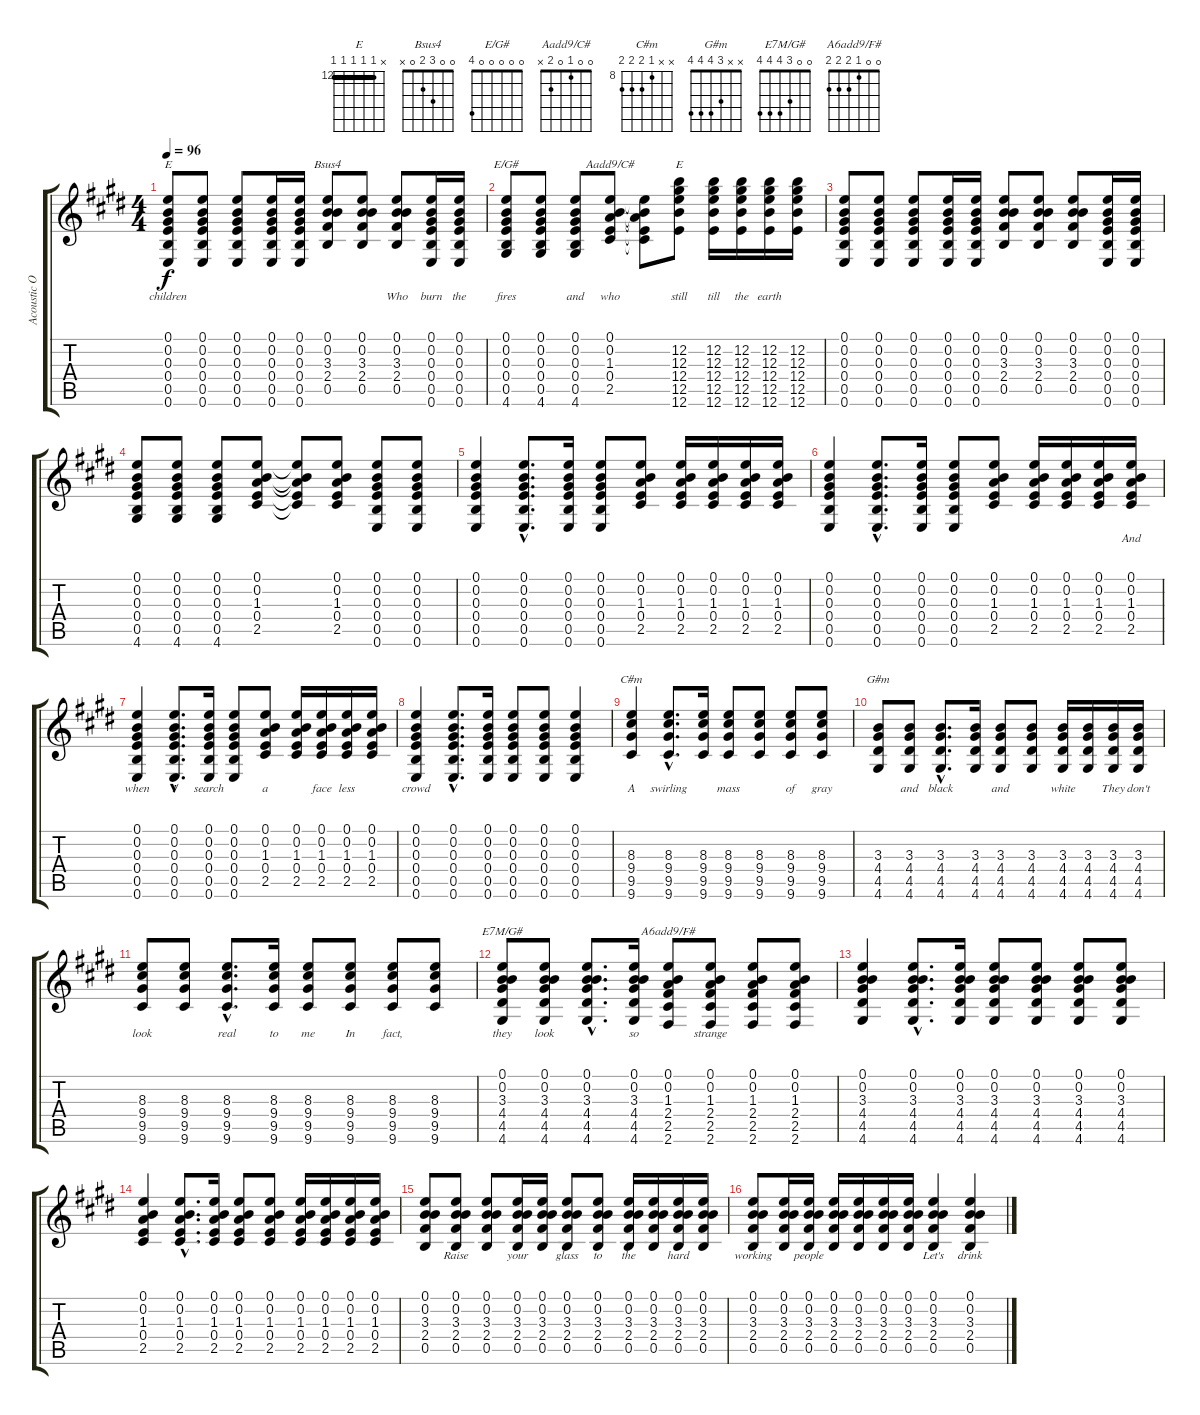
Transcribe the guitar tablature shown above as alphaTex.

\track ("Acoustic Open E" "Acoustic O") {instrument acousticguitarsteel}
\staff {score tabs}
\tuning (E4 B3 Ab3 E3 B2 E2) {hide}
\chord ("E" 0 0 0 0 0 0)
\chord ("Bsus4" 0 0 3 2 0 x)
\chord ("E/G#" 0 0 0 0 0 4)
\chord ("Aadd9/C#" 0 0 1 0 2 x)
\chord ("E" x 12 12 12 12 12) {firstfret 12 barre 12}
\chord ("C#m" x x 8 9 9 9) {firstfret 8}
\chord ("G#m" x x 3 4 4 4)
\chord ("E7M/G#" 0 0 3 4 4 4)
\chord ("A6add9/F#" 0 0 1 2 2 2)
\ts (4 4)
\tempo 96
\clef g2
\ks e
(0.1 0.2 0.3 0.4 0.5 0.6).8{ch "E" lyrics (0 "children") lyrics (1 "") lyrics (2 "") lyrics (3 "") lyrics (4 "") dy f} (0.1 0.2 0.3 0.4 0.5 0.6).8{lyrics (0 "") lyrics (1 "") lyrics (2 "") lyrics (3 "") lyrics (4 "")} (0.1 0.2 0.3 0.4 0.5 0.6).8{lyrics (0 "") lyrics (1 "") lyrics (2 "") lyrics (3 "") lyrics (4 "")} (0.1 0.2 0.3 0.4 0.5 0.6).16{lyrics (0 "") lyrics (1 "") lyrics (2 "") lyrics (3 "") lyrics (4 "")} (0.1 0.2 0.3 0.4 0.5 0.6).16{lyrics (0 "") lyrics (1 "") lyrics (2 "") lyrics (3 "") lyrics (4 "")} (0.1 0.2 3.3 2.4 0.5).8{ch "Bsus4" lyrics (0 "") lyrics (1 "") lyrics (2 "") lyrics (3 "") lyrics (4 "")} (0.1 0.2 3.3 2.4 0.5).8{lyrics (0 "") lyrics (1 "") lyrics (2 "") lyrics (3 "") lyrics (4 "")} (0.1 0.2 3.3 2.4 0.5).8{lyrics (0 "Who") lyrics (1 "") lyrics (2 "") lyrics (3 "") lyrics (4 "")} (0.1 0.2 0.3 0.4 0.5 0.6).16{lyrics (0 "burn") lyrics (1 "") lyrics (2 "") lyrics (3 "") lyrics (4 "")} (0.1 0.2 0.3 0.4 0.5 0.6).16{lyrics (0 "the") lyrics (1 "") lyrics (2 "") lyrics (3 "") lyrics (4 "")} |
(0.1 0.2 0.3 0.4 0.5 4.6).8{ch "E/G#" lyrics (0 "fires") lyrics (1 "") lyrics (2 "") lyrics (3 "") lyrics (4 "")} (0.1 0.2 0.3 0.4 0.5 4.6).8{lyrics (0 "") lyrics (1 "") lyrics (2 "") lyrics (3 "") lyrics (4 "")} (0.1 0.2 0.3 0.4 0.5 4.6).8{lyrics (0 "and") lyrics (1 "") lyrics (2 "") lyrics (3 "") lyrics (4 "")} (0.1 0.2 1.3 0.4 2.5).8{ch "Aadd9/C#" lyrics (0 "who") lyrics (1 "") lyrics (2 "") lyrics (3 "") lyrics (4 "")} (0.1{t} 0.2{t} 1.3{t} 0.4{t} 2.5{t}).8{lyrics (0 "") lyrics (1 "") lyrics (2 "") lyrics (3 "") lyrics (4 "")} (12.2 12.3 12.4 12.5 12.6).8{ch "E" lyrics (0 "still") lyrics (1 "") lyrics (2 "") lyrics (3 "") lyrics (4 "")} (12.2 12.3 12.4 12.5 12.6).16{lyrics (0 "till") lyrics (1 "") lyrics (2 "") lyrics (3 "") lyrics (4 "")} (12.2 12.3 12.4 12.5 12.6).16{lyrics (0 "the") lyrics (1 "") lyrics (2 "") lyrics (3 "") lyrics (4 "")} (12.2 12.3 12.4 12.5 12.6).16{lyrics (0 "earth") lyrics (1 "") lyrics (2 "") lyrics (3 "") lyrics (4 "")} (12.2 12.3 12.4 12.5 12.6).16{lyrics (0 "") lyrics (1 "") lyrics (2 "") lyrics (3 "") lyrics (4 "")} |
(0.1 0.2 0.3 0.4 0.5 0.6).8{lyrics (0 "") lyrics (1 "") lyrics (2 "") lyrics (3 "") lyrics (4 "")} (0.1 0.2 0.3 0.4 0.5 0.6).8{lyrics (0 "") lyrics (1 "") lyrics (2 "") lyrics (3 "") lyrics (4 "")} (0.1 0.2 0.3 0.4 0.5 0.6).8{lyrics (0 "") lyrics (1 "") lyrics (2 "") lyrics (3 "") lyrics (4 "")} (0.1 0.2 0.3 0.4 0.5 0.6).16{lyrics (0 "") lyrics (1 "") lyrics (2 "") lyrics (3 "") lyrics (4 "")} (0.1 0.2 0.3 0.4 0.5 0.6).16{lyrics (0 "") lyrics (1 "") lyrics (2 "") lyrics (3 "") lyrics (4 "")} (0.1 0.2 3.3 2.4 0.5).8{lyrics (0 "") lyrics (1 "") lyrics (2 "") lyrics (3 "") lyrics (4 "")} (0.1 0.2 3.3 2.4 0.5).8{lyrics (0 "") lyrics (1 "") lyrics (2 "") lyrics (3 "") lyrics (4 "")} (0.1 0.2 3.3 2.4 0.5).8{lyrics (0 "") lyrics (1 "") lyrics (2 "") lyrics (3 "") lyrics (4 "")} (0.1 0.2 0.3 0.4 0.5 0.6).16{lyrics (0 "") lyrics (1 "") lyrics (2 "") lyrics (3 "") lyrics (4 "")} (0.1 0.2 0.3 0.4 0.5 0.6).16{lyrics (0 "") lyrics (1 "") lyrics (2 "") lyrics (3 "") lyrics (4 "")} |
(0.1 0.2 0.3 0.4 0.5 4.6).8{lyrics (0 "") lyrics (1 "") lyrics (2 "") lyrics (3 "") lyrics (4 "")} (0.1 0.2 0.3 0.4 0.5 4.6).8{lyrics (0 "") lyrics (1 "") lyrics (2 "") lyrics (3 "") lyrics (4 "")} (0.1 0.2 0.3 0.4 0.5 4.6).8{lyrics (0 "") lyrics (1 "") lyrics (2 "") lyrics (3 "") lyrics (4 "")} (0.1 0.2 1.3 0.4 2.5).8{lyrics (0 "") lyrics (1 "") lyrics (2 "") lyrics (3 "") lyrics (4 "")} (0.1{t} 0.2{t} 1.3{t} 0.4{t} 2.5{t}).8{lyrics (0 "") lyrics (1 "") lyrics (2 "") lyrics (3 "") lyrics (4 "")} (0.1 0.2 1.3 0.4 2.5).8{lyrics (0 "") lyrics (1 "") lyrics (2 "") lyrics (3 "") lyrics (4 "")} (0.1 0.2 0.3 0.4 0.5 0.6).8{lyrics (0 "") lyrics (1 "") lyrics (2 "") lyrics (3 "") lyrics (4 "")} (0.1 0.2 0.3 0.4 0.5 0.6).8{lyrics (0 "") lyrics (1 "") lyrics (2 "") lyrics (3 "") lyrics (4 "")} |
(0.1 0.2 0.3 0.4 0.5 0.6).4{lyrics (0 "") lyrics (1 "") lyrics (2 "") lyrics (3 "") lyrics (4 "")} (0.1{hac} 0.2{hac} 0.3{hac} 0.4{hac} 0.5{hac} 0.6{hac}).8{d lyrics (0 "") lyrics (1 "") lyrics (2 "") lyrics (3 "") lyrics (4 "")} (0.1 0.2 0.3 0.4 0.5 0.6).16{lyrics (0 "") lyrics (1 "") lyrics (2 "") lyrics (3 "") lyrics (4 "")} (0.1 0.2 0.3 0.4 0.5 0.6).8{lyrics (0 "") lyrics (1 "") lyrics (2 "") lyrics (3 "") lyrics (4 "")} (0.1 0.2 1.3 0.4 2.5).8{lyrics (0 "") lyrics (1 "") lyrics (2 "") lyrics (3 "") lyrics (4 "")} (0.1 0.2 1.3 0.4 2.5).16{lyrics (0 "") lyrics (1 "") lyrics (2 "") lyrics (3 "") lyrics (4 "")} (0.1 0.2 1.3 0.4 2.5).16{lyrics (0 "") lyrics (1 "") lyrics (2 "") lyrics (3 "") lyrics (4 "")} (0.1 0.2 1.3 0.4 2.5).16{lyrics (0 "") lyrics (1 "") lyrics (2 "") lyrics (3 "") lyrics (4 "")} (0.1 0.2 1.3 0.4 2.5).16{lyrics (0 "") lyrics (1 "") lyrics (2 "") lyrics (3 "") lyrics (4 "")} |
(0.1 0.2 0.3 0.4 0.5 0.6).4{lyrics (0 "") lyrics (1 "") lyrics (2 "") lyrics (3 "") lyrics (4 "")} (0.1{hac} 0.2{hac} 0.3{hac} 0.4{hac} 0.5{hac} 0.6{hac}).8{d lyrics (0 "") lyrics (1 "") lyrics (2 "") lyrics (3 "") lyrics (4 "")} (0.1 0.2 0.3 0.4 0.5 0.6).16{lyrics (0 "") lyrics (1 "") lyrics (2 "") lyrics (3 "") lyrics (4 "")} (0.1 0.2 0.3 0.4 0.5 0.6).8{lyrics (0 "") lyrics (1 "") lyrics (2 "") lyrics (3 "") lyrics (4 "")} (0.1 0.2 1.3 0.4 2.5).8{lyrics (0 "") lyrics (1 "") lyrics (2 "") lyrics (3 "") lyrics (4 "")} (0.1 0.2 1.3 0.4 2.5).16{lyrics (0 "") lyrics (1 "") lyrics (2 "") lyrics (3 "") lyrics (4 "")} (0.1 0.2 1.3 0.4 2.5).16{lyrics (0 "") lyrics (1 "") lyrics (2 "") lyrics (3 "") lyrics (4 "")} (0.1 0.2 1.3 0.4 2.5).16{lyrics (0 "") lyrics (1 "") lyrics (2 "") lyrics (3 "") lyrics (4 "")} (0.1 0.2 1.3 0.4 2.5).16{lyrics (0 "And") lyrics (1 "") lyrics (2 "") lyrics (3 "") lyrics (4 "")} |
(0.1 0.2 0.3 0.4 0.5 0.6).4{lyrics (0 "when") lyrics (1 "") lyrics (2 "") lyrics (3 "") lyrics (4 "")} (0.1{hac} 0.2{hac} 0.3{hac} 0.4{hac} 0.5{hac} 0.6{hac}).8{d lyrics (0 "I") lyrics (1 "") lyrics (2 "") lyrics (3 "") lyrics (4 "")} (0.1 0.2 0.3 0.4 0.5 0.6).16{lyrics (0 "search") lyrics (1 "") lyrics (2 "") lyrics (3 "") lyrics (4 "")} (0.1 0.2 0.3 0.4 0.5 0.6).8{lyrics (0 "") lyrics (1 "") lyrics (2 "") lyrics (3 "") lyrics (4 "")} (0.1 0.2 1.3 0.4 2.5).8{lyrics (0 "a") lyrics (1 "") lyrics (2 "") lyrics (3 "") lyrics (4 "")} (0.1 0.2 1.3 0.4 2.5).16{lyrics (0 "") lyrics (1 "") lyrics (2 "") lyrics (3 "") lyrics (4 "")} (0.1 0.2 1.3 0.4 2.5).16{lyrics (0 "face") lyrics (1 "") lyrics (2 "") lyrics (3 "") lyrics (4 "")} (0.1 0.2 1.3 0.4 2.5).16{lyrics (0 "less") lyrics (1 "") lyrics (2 "") lyrics (3 "") lyrics (4 "")} (0.1 0.2 1.3 0.4 2.5).16{lyrics (0 "") lyrics (1 "") lyrics (2 "") lyrics (3 "") lyrics (4 "")} |
(0.1 0.2 0.3 0.4 0.5 0.6).4{lyrics (0 "crowd") lyrics (1 "") lyrics (2 "") lyrics (3 "") lyrics (4 "")} (0.1{hac} 0.2{hac} 0.3{hac} 0.4{hac} 0.5{hac} 0.6{hac}).8{d lyrics (0 "") lyrics (1 "") lyrics (2 "") lyrics (3 "") lyrics (4 "")} (0.1 0.2 0.3 0.4 0.5 0.6).16{lyrics (0 "") lyrics (1 "") lyrics (2 "") lyrics (3 "") lyrics (4 "")} (0.1 0.2 0.3 0.4 0.5 0.6).8{lyrics (0 "") lyrics (1 "") lyrics (2 "") lyrics (3 "") lyrics (4 "")} (0.1 0.2 0.3 0.4 0.5 0.6).8{lyrics (0 "") lyrics (1 "") lyrics (2 "") lyrics (3 "") lyrics (4 "")} (0.1 0.2 0.3 0.4 0.5 0.6).4{lyrics (0 "") lyrics (1 "") lyrics (2 "") lyrics (3 "") lyrics (4 "")} |
(8.3 9.4 9.5 9.6).4{ch "C#m" lyrics (0 "A") lyrics (1 "") lyrics (2 "") lyrics (3 "") lyrics (4 "")} (8.3{hac} 9.4{hac} 9.5{hac} 9.6{hac}).8{d lyrics (0 "swirling") lyrics (1 "") lyrics (2 "") lyrics (3 "") lyrics (4 "")} (8.3 9.4 9.5 9.6).16{lyrics (0 "") lyrics (1 "") lyrics (2 "") lyrics (3 "") lyrics (4 "")} (8.3 9.4 9.5 9.6).8{lyrics (0 "mass") lyrics (1 "") lyrics (2 "") lyrics (3 "") lyrics (4 "")} (8.3 9.4 9.5 9.6).8{lyrics (0 "") lyrics (1 "") lyrics (2 "") lyrics (3 "") lyrics (4 "")} (8.3 9.4 9.5 9.6).8{lyrics (0 "of") lyrics (1 "") lyrics (2 "") lyrics (3 "") lyrics (4 "")} (8.3 9.4 9.5 9.6).8{lyrics (0 "gray") lyrics (1 "") lyrics (2 "") lyrics (3 "") lyrics (4 "")} |
(3.3 4.4 4.5 4.6).8{ch "G#m" lyrics (0 "") lyrics (1 "") lyrics (2 "") lyrics (3 "") lyrics (4 "")} (3.3 4.4 4.5 4.6).8{lyrics (0 "and") lyrics (1 "") lyrics (2 "") lyrics (3 "") lyrics (4 "")} (3.3{hac} 4.4{hac} 4.5{hac} 4.6{hac}).8{d lyrics (0 "black") lyrics (1 "") lyrics (2 "") lyrics (3 "") lyrics (4 "")} (3.3 4.4 4.5 4.6).16{lyrics (0 "") lyrics (1 "") lyrics (2 "") lyrics (3 "") lyrics (4 "")} (3.3 4.4 4.5 4.6).8{lyrics (0 "and") lyrics (1 "") lyrics (2 "") lyrics (3 "") lyrics (4 "")} (3.3 4.4 4.5 4.6).8{lyrics (0 "") lyrics (1 "") lyrics (2 "") lyrics (3 "") lyrics (4 "")} (3.3 4.4 4.5 4.6).16{lyrics (0 "white") lyrics (1 "") lyrics (2 "") lyrics (3 "") lyrics (4 "")} (3.3 4.4 4.5 4.6).16{lyrics (0 "") lyrics (1 "") lyrics (2 "") lyrics (3 "") lyrics (4 "")} (3.3 4.4 4.5 4.6).16{lyrics (0 "They") lyrics (1 "") lyrics (2 "") lyrics (3 "") lyrics (4 "")} (3.3 4.4 4.5 4.6).16{lyrics (0 "don't") lyrics (1 "") lyrics (2 "") lyrics (3 "") lyrics (4 "")} |
(8.3 9.4 9.5 9.6).8{lyrics (0 "look") lyrics (1 "") lyrics (2 "") lyrics (3 "") lyrics (4 "")} (8.3 9.4 9.5 9.6).8{lyrics (0 "") lyrics (1 "") lyrics (2 "") lyrics (3 "") lyrics (4 "")} (8.3{hac} 9.4{hac} 9.5{hac} 9.6{hac}).8{d lyrics (0 "real") lyrics (1 "") lyrics (2 "") lyrics (3 "") lyrics (4 "")} (8.3 9.4 9.5 9.6).16{lyrics (0 "to") lyrics (1 "") lyrics (2 "") lyrics (3 "") lyrics (4 "")} (8.3 9.4 9.5 9.6).8{lyrics (0 "me") lyrics (1 "") lyrics (2 "") lyrics (3 "") lyrics (4 "")} (8.3 9.4 9.5 9.6).8{lyrics (0 "In") lyrics (1 "") lyrics (2 "") lyrics (3 "") lyrics (4 "")} (8.3 9.4 9.5 9.6).8{lyrics (0 "fact,") lyrics (1 "") lyrics (2 "") lyrics (3 "") lyrics (4 "")} (8.3 9.4 9.5 9.6).8{lyrics (0 "") lyrics (1 "") lyrics (2 "") lyrics (3 "") lyrics (4 "")} |
(0.1 0.2 3.3 4.4 4.5 4.6).8{ch "E7M/G#" lyrics (0 "they") lyrics (1 "") lyrics (2 "") lyrics (3 "") lyrics (4 "")} (0.1 0.2 3.3 4.4 4.5 4.6).8{lyrics (0 "look") lyrics (1 "") lyrics (2 "") lyrics (3 "") lyrics (4 "")} (0.1{hac} 0.2{hac} 3.3{hac} 4.4{hac} 4.5{hac} 4.6{hac}).8{d lyrics (0 "") lyrics (1 "") lyrics (2 "") lyrics (3 "") lyrics (4 "")} (0.1 0.2 3.3 4.4 4.5 4.6).16{lyrics (0 "so") lyrics (1 "") lyrics (2 "") lyrics (3 "") lyrics (4 "")} (0.1 0.2 1.3 2.4 2.5 2.6).8{ch "A6add9/F#" lyrics (0 "") lyrics (1 "") lyrics (2 "") lyrics (3 "") lyrics (4 "")} (0.1 0.2 1.3 2.4 2.5 2.6).8{lyrics (0 "strange") lyrics (1 "") lyrics (2 "") lyrics (3 "") lyrics (4 "")} (0.1 0.2 1.3 2.4 2.5 2.6).8{lyrics (0 "") lyrics (1 "") lyrics (2 "") lyrics (3 "") lyrics (4 "")} (0.1 0.2 1.3 2.4 2.5 2.6).8{lyrics (0 "") lyrics (1 "") lyrics (2 "") lyrics (3 "") lyrics (4 "")} |
(0.1 0.2 3.3 4.4 4.5 4.6).4{lyrics (0 "") lyrics (1 "") lyrics (2 "") lyrics (3 "") lyrics (4 "")} (0.1{hac} 0.2{hac} 3.3{hac} 4.4{hac} 4.5{hac} 4.6{hac}).8{d lyrics (0 "") lyrics (1 "") lyrics (2 "") lyrics (3 "") lyrics (4 "")} (0.1 0.2 3.3 4.4 4.5 4.6).16{lyrics (0 "") lyrics (1 "") lyrics (2 "") lyrics (3 "") lyrics (4 "")} (0.1 0.2 3.3 4.4 4.5 4.6).8{lyrics (0 "") lyrics (1 "") lyrics (2 "") lyrics (3 "") lyrics (4 "")} (0.1 0.2 3.3 4.4 4.5 4.6).8{lyrics (0 "") lyrics (1 "") lyrics (2 "") lyrics (3 "") lyrics (4 "")} (0.1 0.2 3.3 4.4 4.5 4.6).8{lyrics (0 "") lyrics (1 "") lyrics (2 "") lyrics (3 "") lyrics (4 "")} (0.1 0.2 3.3 4.4 4.5 4.6).8{lyrics (0 "") lyrics (1 "") lyrics (2 "") lyrics (3 "") lyrics (4 "")} |
(0.1 0.2 1.3 0.4 2.5).4{lyrics (0 "") lyrics (1 "") lyrics (2 "") lyrics (3 "") lyrics (4 "")} (0.1{hac} 0.2{hac} 1.3{hac} 0.4{hac} 2.5{hac}).8{d lyrics (0 "") lyrics (1 "") lyrics (2 "") lyrics (3 "") lyrics (4 "")} (0.1 0.2 1.3 0.4 2.5).16{lyrics (0 "") lyrics (1 "") lyrics (2 "") lyrics (3 "") lyrics (4 "")} (0.1 0.2 1.3 0.4 2.5).8{lyrics (0 "") lyrics (1 "") lyrics (2 "") lyrics (3 "") lyrics (4 "")} (0.1 0.2 1.3 0.4 2.5).8{lyrics (0 "") lyrics (1 "") lyrics (2 "") lyrics (3 "") lyrics (4 "")} (0.1 0.2 1.3 0.4 2.5).16{lyrics (0 "") lyrics (1 "") lyrics (2 "") lyrics (3 "") lyrics (4 "")} (0.1 0.2 1.3 0.4 2.5).16{lyrics (0 "") lyrics (1 "") lyrics (2 "") lyrics (3 "") lyrics (4 "")} (0.1 0.2 1.3 0.4 2.5).16{lyrics (0 "") lyrics (1 "") lyrics (2 "") lyrics (3 "") lyrics (4 "")} (0.1 0.2 1.3 0.4 2.5).16{lyrics (0 "") lyrics (1 "") lyrics (2 "") lyrics (3 "") lyrics (4 "")} |
(0.1 0.2 3.3 2.4 0.5).8{lyrics (0 "") lyrics (1 "") lyrics (2 "") lyrics (3 "") lyrics (4 "")} (0.1 0.2 3.3 2.4 0.5).8{lyrics (0 "Raise") lyrics (1 "") lyrics (2 "") lyrics (3 "") lyrics (4 "")} (0.1 0.2 3.3 2.4 0.5).8{lyrics (0 "") lyrics (1 "") lyrics (2 "") lyrics (3 "") lyrics (4 "")} (0.1 0.2 3.3 2.4 0.5).16{lyrics (0 "your") lyrics (1 "") lyrics (2 "") lyrics (3 "") lyrics (4 "")} (0.1 0.2 3.3 2.4 0.5).16{lyrics (0 "") lyrics (1 "") lyrics (2 "") lyrics (3 "") lyrics (4 "")} (0.1 0.2 3.3 2.4 0.5).8{lyrics (0 "glass") lyrics (1 "") lyrics (2 "") lyrics (3 "") lyrics (4 "")} (0.1 0.2 3.3 2.4 0.5).8{lyrics (0 "to") lyrics (1 "") lyrics (2 "") lyrics (3 "") lyrics (4 "")} (0.1 0.2 3.3 2.4 0.5).16{lyrics (0 "the") lyrics (1 "") lyrics (2 "") lyrics (3 "") lyrics (4 "")} (0.1 0.2 3.3 2.4 0.5).16{lyrics (0 "") lyrics (1 "") lyrics (2 "") lyrics (3 "") lyrics (4 "")} (0.1 0.2 3.3 2.4 0.5).16{lyrics (0 "hard") lyrics (1 "") lyrics (2 "") lyrics (3 "") lyrics (4 "")} (0.1 0.2 3.3 2.4 0.5).16{lyrics (0 "") lyrics (1 "") lyrics (2 "") lyrics (3 "") lyrics (4 "")} |
(0.1 0.2 3.3 2.4 0.5).8{lyrics (0 "working") lyrics (1 "") lyrics (2 "") lyrics (3 "") lyrics (4 "")} (0.1 0.2 3.3 2.4 0.5).16{lyrics (0 "") lyrics (1 "") lyrics (2 "") lyrics (3 "") lyrics (4 "")} (0.1 0.2 3.3 2.4 0.5).16{lyrics (0 "people") lyrics (1 "") lyrics (2 "") lyrics (3 "") lyrics (4 "")} (0.1 0.2 3.3 2.4 0.5).16{lyrics (0 "") lyrics (1 "") lyrics (2 "") lyrics (3 "") lyrics (4 "")} (0.1 0.2 3.3 2.4 0.5).16{lyrics (0 "") lyrics (1 "") lyrics (2 "") lyrics (3 "") lyrics (4 "")} (0.1 0.2 3.3 2.4 0.5).16{lyrics (0 "") lyrics (1 "") lyrics (2 "") lyrics (3 "") lyrics (4 "")} (0.1 0.2 3.3 2.4 0.5).16{lyrics (0 "") lyrics (1 "") lyrics (2 "") lyrics (3 "") lyrics (4 "")} (0.1 0.2 3.3 2.4 0.5).4{lyrics (0 "Let's") lyrics (1 "") lyrics (2 "") lyrics (3 "") lyrics (4 "")} (0.1 0.2 3.3 2.4 0.5).4{lyrics (0 "drink") lyrics (1 "") lyrics (2 "") lyrics (3 "") lyrics (4 "")}
